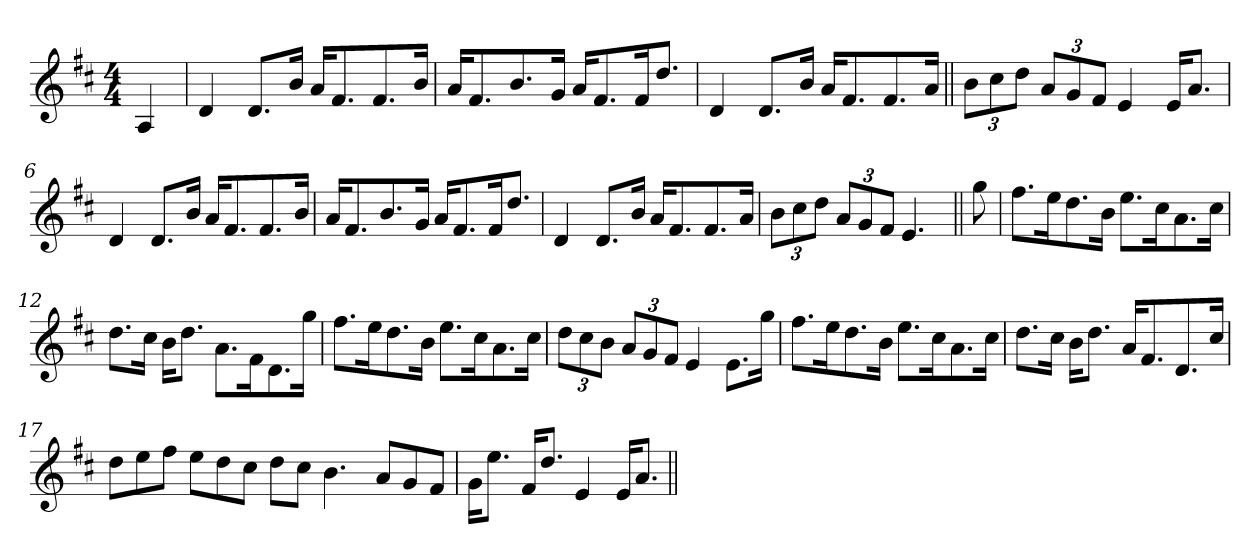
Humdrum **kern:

**kern
*part1
*staff1
*clefG2
*k[f#c#]
*D:
*M4/4
=1
4A/
=2
4d/
8.d/L
16b/Jk
16a/KL
8.f#/
8.f#/
16b/Jk
=3
16a/KL
8.f#/
8.b/
16g/Jk
16a/KL
8.f#/
16f#/K
8.dd/J
=4
4d/
8.d/L
16b/Jk
16a/KL
8.f#/
8.f#/
16a/Jk
=5||
*Xbrackettup
12b\L
12cc#\
12dd\J
12a/L
12g/
12f#/J
4e/
16e/KL
8.a/J
!!LO:LB:g=z
=6
4d/
8.d/L
16b/Jk
16a/KL
8.f#/
8.f#/
16b/Jk
=7
16a/KL
8.f#/
8.b/
16g/Jk
16a/KL
8.f#/
16f#/K
8.dd/J
=8
4d/
8.d/L
16b/Jk
16a/KL
8.f#/
8.f#/
16a/Jk
=9
12b\L
12cc#\
12dd\J
12a/L
12g/
12f#/J
4.e/
!!LO:LB:g=z
=10||
8gg\
=11
8.ff#\L
16ee\K
8.dd\
16b\Jk
8.ee\L
16cc#\K
8.a\
16cc#\Jk
=12
8.dd\L
16cc#\Jk
16b\KL
8.dd\J
8.a\L
16f#\K
8.d\
16gg\Jk
=13
8.ff#\L
16ee\K
8.dd\
16b\Jk
8.ee\L
16cc#\K
8.a\
16cc#\Jk
=14
12dd\L
12cc#\
12b\J
12a/L
12g/
12f#/J
4e/
8.e\L
16gg\Jk
!!LO:LB:g=z
=15
8.ff#\L
16ee\K
8.dd\
16b\Jk
8.ee\L
16cc#\K
8.a\
16cc#\Jk
=16
8.dd\L
16cc#\Jk
16b\KL
8.dd\J
16a/KL
8.f#/
8.d/
16cc#/Jk
=17
8dd\L
8ee\
8ff#\J
8ee\L
8dd\
8cc#\J
8dd\L
8cc#\J
4.b\
8a/L
8g/
8f#/J
=18
16g\KL
8.ee\J
16f#/KL
8.dd/J
4e/
16e/KL
8.a/J
=||
*-
